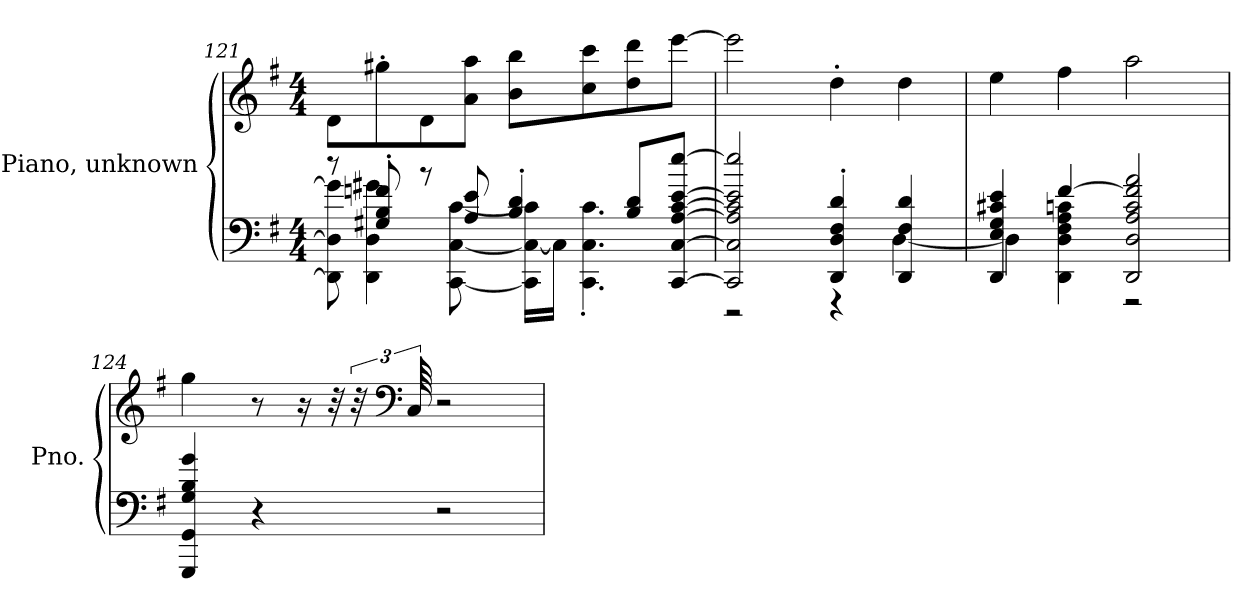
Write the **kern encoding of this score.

**kern	**kern
*part1	*part1
*staff2	*staff1
*I"Piano, unknown	*
*I'Pno.	*
!!LO:LB:g=z
*clefF4	*clefG2
*k[f#]	*k[f#]
*M4/4	*M4/4
=121	=121
*^	*
8r	8DD\] 8D\] 8g#\]	8d\L
8G#X/' 8B/' 8fn/'	4DD\ 4D\ 4g#X\	8gg#X'\
8r	.	8d\
8A/ 8e/	[8CC\ [8C\ [8c\	8a\ 8aa\J
4B/' 4d/'	16CC\] 16C\_ 16c\]LL	8b\ 8bb\L
.	16C\JJ]	.
.	4.CC\' 4.C\' 4.c\'	8cc\ 8ccc\
8B/ 8d/L	.	8dd\ 8ddd\
[8CC/ [8C/ [8A/ [8c/ [8e/ [8ee/J	.	[8eee\J
=122	=122	=122
2CC/] 2C/] 2A/] 2c/] 2e/] 2ee/]	2r	2eee\]
4DD/' 4D/' 4F#/' 4d/'	4r	4dd'\
4DD/ 4F#/ 4d/	[4D\	4dd\
=123	=123	=123
4DD/ 4E/ 4G/ 4c#X/ 4e/	4D\]	4ee\
[4f#/	4DD\ 4D\ 4F#\ 4A\ 4cn\	4ff#\
2DD/ 2D/ 2A/ 2c/ 2f#/] 2a/	2r	2aa\
*v	*v	*
=124	=124
4GGG/ 4GG/ 4G/ 4B/ 4g/	4gg\
4r	8r
.	16r
.	32r
.	48r
*	*clefF4
.	96C/
2r	2r
=	=
*-	*-
